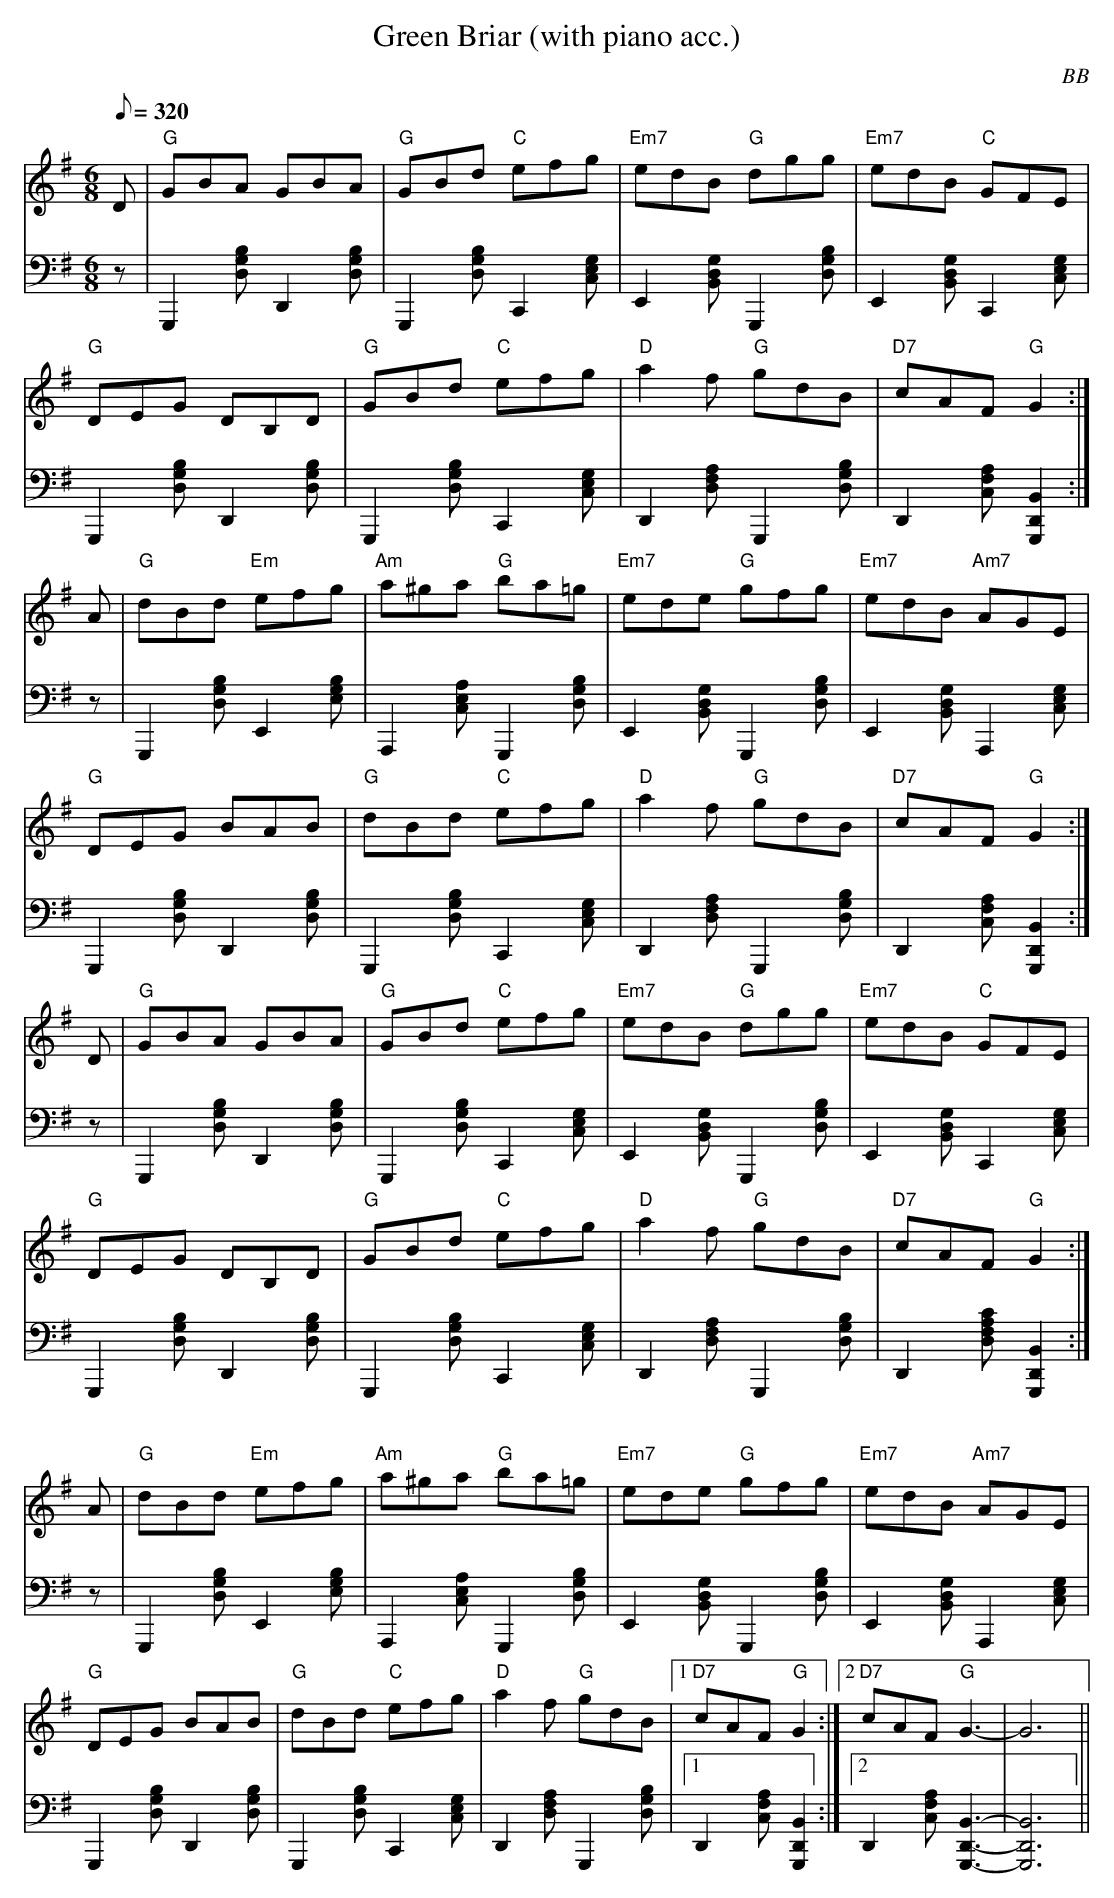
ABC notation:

X:1
T: Green Briar (with piano acc.)
C: BB
Q: 1/8=320
M: 6/8
L: 1/8
V: 1 program 1 110 volume=110 %fiddle
V: 2 volume=70 clef=bass m=D program 1 00
K: G
[V:1] D|"G"GBA GBA | "G"GBd "C"efg | "Em7"edB "G"dgg | "Em7"edB "C"GFE |
[V:2] z|G,,2[GBD]D,2[GBD]|G,,2[GDB]C,2[CGE]|E,2[B,GD]G,,2[GDB]|E,2[B,GD]C,2[CGE]|
[V:1] "G"DEG DB,D | "G"GBd "C"efg | "D"a2 f "G"gdB | "D7"cAF "G"G2 :|
[V:2] G,,2[GBD]D,2[GBD]|G,,2[GDB]C,2[CGE]|D,2[AFD]G,,2[GDB]|D,2[CAF][G,,2D,2B,2]:|
[V:1] A|"G"dBd "Em"efg | "Am"a^ga "G"ba=g | "Em7"ede "G"gfg | "Em7"edB "Am7"AGE |
[V:2] z|G,,2[GDB]E,2[EBG]|A,,2[AEC]G,,2[GDB]|E,2[B,GD]G,,2[GDB]|\
E,2[B,GD]A,,2[CEG]|
[V:1] "G"DEG BAB | "G"dBd "C"efg | "D"a2 f "G"gdB | "D7"cAF "G"G2 :|
[V:2] G,,2[GBD]D,2[GBD]|G,,2[GDB]C,2[CGE]|D,2[AFD]G,,2[GDB]|D,2[AFC][G,,2D,2B,2]:|
[V:1] D|"G"GBA GBA | "G"GBd "C"efg | "Em7"edB "G"dgg | "Em7"edB "C"GFE |
[V:2] z|G,,2[GBD]D,2[GBD]|G,,2[GDB]C,2[CGE]|E,2[B,GD]G,,2[GDB]|E,2[B,GD]C,2[CGE]|
[V:1] "G"DEG DB,D | "G"GBd "C"efg | "D"a2 f "G"gdB | "D7"cAF "G"G2 :|
[V:2] G,,2[GBD]D,2[GBD]|G,,2[GDB]C,2[CGE]|D,2[AFD]G,,2[GDB]|D,2[DAFc][G,,2D,2B,2]:|
[V:1] A|"G"dBd "Em"efg | "Am"a^ga "G"ba=g | "Em7"ede "G"gfg | "Em7"edB "Am7"AGE |
[V:2] z|G,,2[GDB]E,2[EBG]|A,,2[AEC]G,,2[GDB]|E,2[B,GD]G,,2[GDB]|\
E,2[B,GD]A,,2[CEG]|
[V:1] "G"DEG BAB | "G"dBd "C"efg | "D"a2 f "G"gdB |1 "D7"cAF "G"G2 :|2\
"D7"cAF "G"G3-|G6||
[V:2] G,,2[GBD]D,2[GBD]|G,,2[GDB]C,2[CGE]|D,2[AFD]G,,2[GDB]|1 D,2[AFC][G,,2D,2B,2]:|2\
D,2[CAF][G,,3-D,3-B,3-]|[G,,6D,6B,6]||
